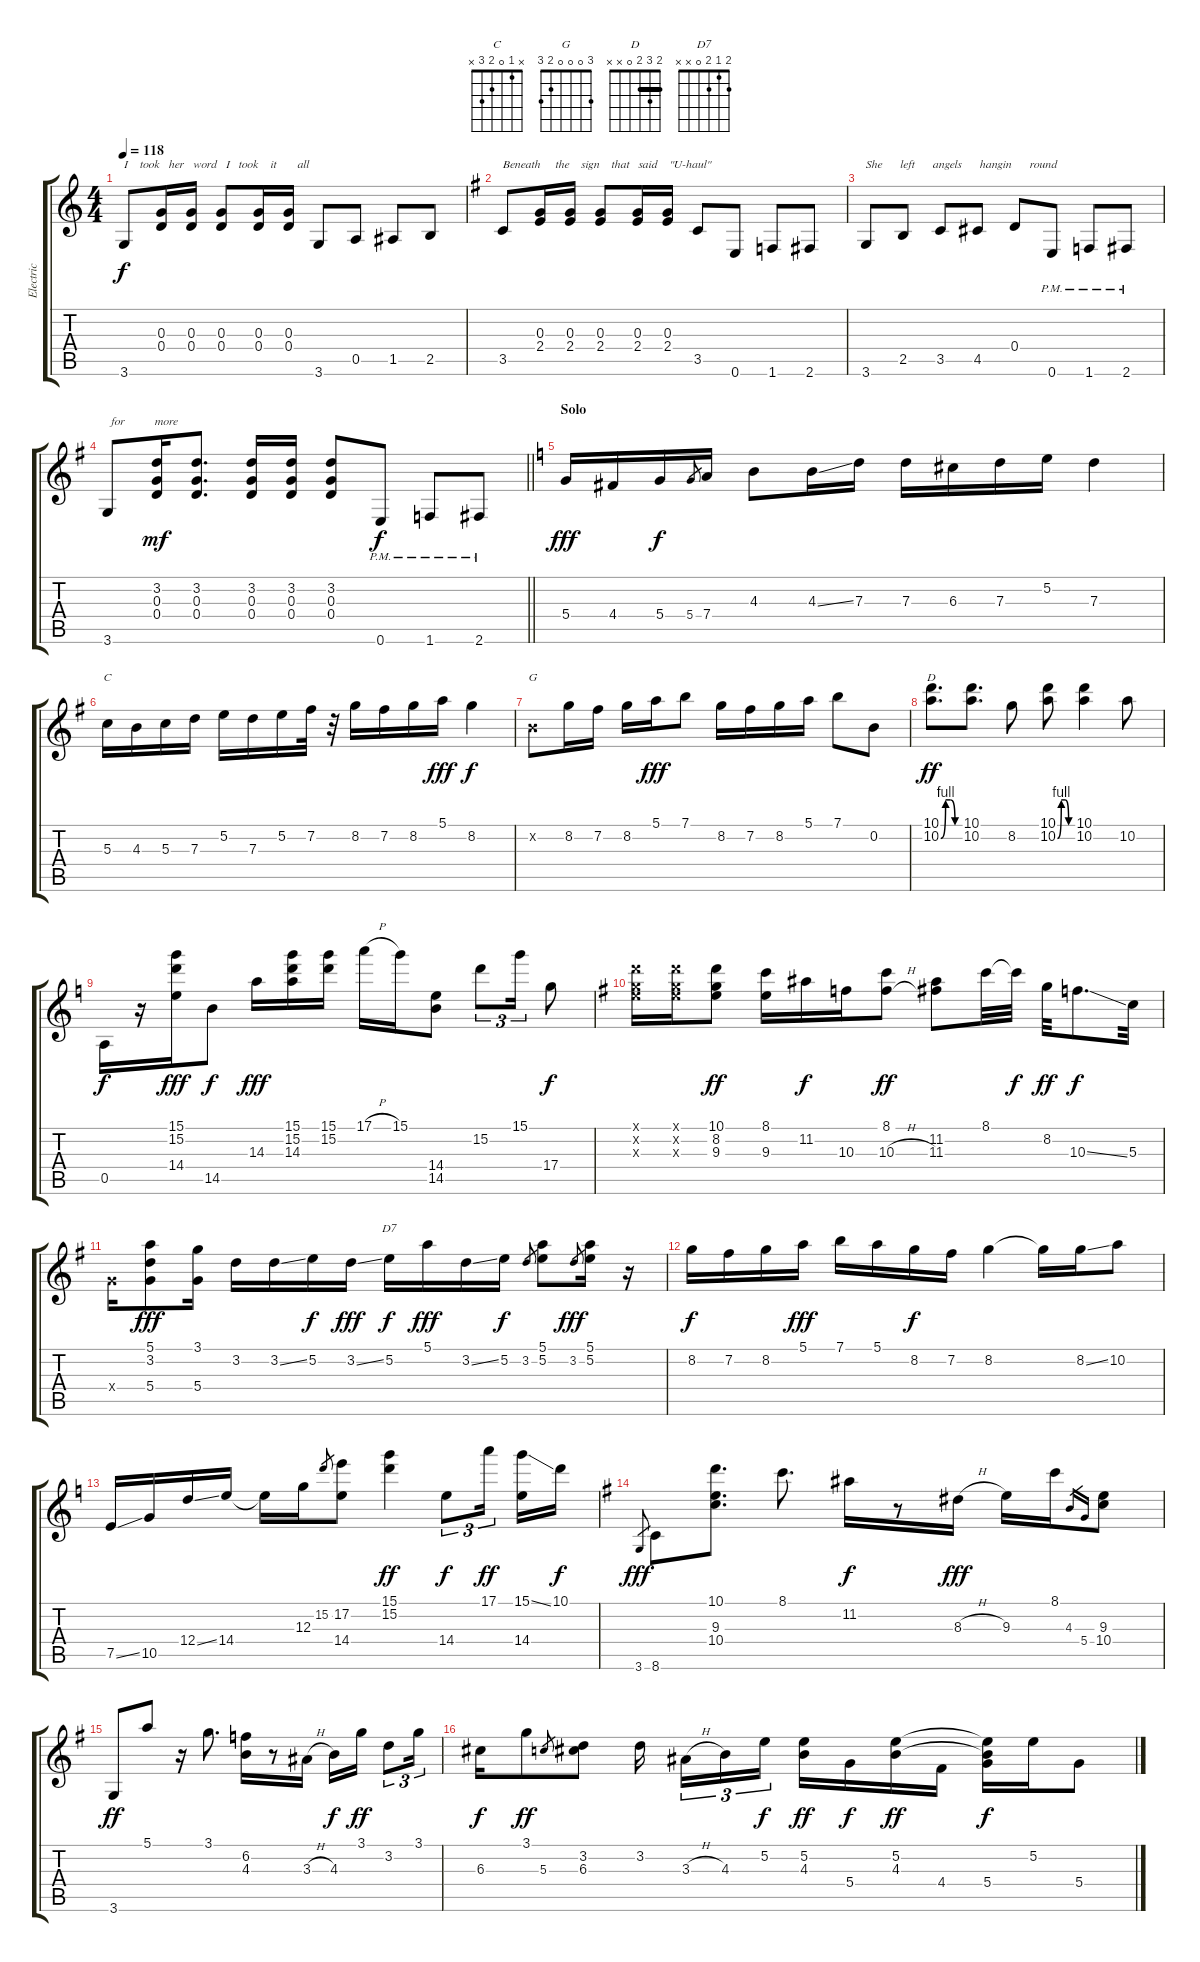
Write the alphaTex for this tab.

\track ("Electric" "Electric") {instrument electricguitarclean}
\staff {score tabs}
\tuning (E4 B3 G3 D3 A2 E2) {hide}
\chord ("C" x 1 0 2 3 x)
\chord ("G" 3 0 0 0 2 3)
\chord ("D" 2 3 2 0 x x) {barre 2}
\chord ("D7" 2 1 2 0 x x)
\ts (4 4)
\tempo 118
\clef g2
\ks c
3.6.8{txt "I    took   her   word   I   took    it       all" dy f} (0.3 0.4).16 (0.3 0.4).16 (0.3 0.4).8 (0.3 0.4).16 (0.3 0.4).16 3.6.8 0.5.8 1.5.8 2.5.8 |
\ks g
3.5.8{txt "Beneath     the    sign    that   said    \"U-haul\""} (0.3 2.4).16 (0.3 2.4).16 (0.3 2.4).8 (0.3 2.4).16 (0.3 2.4).16 3.5.8 0.6.8 1.6.8 2.6.8 |
3.6.8{txt "She      left      angels      hangin      round "} 2.5.8 3.5.8 4.5.8 0.4.8 0.6{pm}.8 1.6{pm}.8 2.6{pm}.8 |
\barLineRight lightlight
3.6.8{txt " for          more"} (3.2 0.3 0.4).16{dy mf} (3.2 0.3 0.4).8{d} (3.2 0.3 0.4).16 (3.2 0.3 0.4).16 (3.2 0.3 0.4).8 0.6{pm}.8{dy f} 1.6{pm}.8 2.6{pm}.8 |
\section ("" "Solo")
\ks c
5.4.16{dy fff} 4.4.16 5.4.16{dy f} 5.4.8{gr} 7.4.16 4.3.8 4.3{ss}.16 7.3.16 7.3.16 6.3.16 7.3.16 5.2.16 7.3.4 |
\ks g
5.3.16{ch "C"} 4.3.16 5.3.16 7.3.16 5.2.16 7.3.16 5.2.16 7.2.32 r.32 8.2.16 7.2.16 8.2.16 5.1.16{dy fff} 8.2.4{dy f} |
0.2{x}.8{ch "G"} 8.2.16 7.2.16 8.2.16 5.1.16{dy fff} 7.1.8 8.2.16 7.2.16 8.2.16 5.1.16 7.1.8 0.2.8 |
(10.1 10.2{be (custom 0 0 15 4 30 4 45 0 60 0)}).8{d ch "D" dy ff} (10.1 10.2).8{d} 8.2.8 (10.1 10.2{be (custom 0 0 15 4 30 4 45 0 60 0)}).8 (10.1 10.2).4 10.2.8 |
\ks c
0.5.16{dy f} r.16 (15.1 15.2 14.4).16{dy fff} 14.5.8{dy f} 14.3.16{dy fff} (15.1 15.2 14.3).16 (15.1 15.2).16 17.1{h}.16 15.1.16 (14.4 14.5).8 15.2.8{tu (3 2)} 15.1.16{tu (3 2)} 17.4.8{dy f} |
\ks g
(10.1{x} 8.2{x} 9.3{x}).16 (10.1{x} 8.2{x} 9.3{x}).16 (10.1 8.2 9.3).8{dy ff} (8.1 9.3).16 11.2.16{dy f} 10.3.16 (8.1 10.3{h}).8{dy ff} (11.2 11.3).8 8.1.32 8.1{t}.32{dy f} 8.2.32{dy ff} 10.3{ss}.8{d dy f} 5.3.32 |
5.4{x}.16 (5.1 3.2 5.4).8{dy fff} (3.1 5.4).16 3.2.16 3.2{ss}.16 5.2.16{dy f} 3.2{ss}.16{dy fff} 5.2.16{ch "D7" dy f} 5.1.16{dy fff} 3.2{ss}.16 5.2.16{dy f} 3.2.8{gr} (5.1 5.2).8 3.2.8{gr dy fff} (5.1 5.2).16 r.16 |
8.2.16{dy f} 7.2.16 8.2.16 5.1.16{dy fff} 7.1.16 5.1.16 8.2.16{dy f} 7.2.16 8.2.4 8.2{t}.16 8.2{ss}.16 10.2.8 |
\ks c
7.5{ss}.16 10.5.16 12.4{ss}.16 14.4.16 14.4{t}.16 12.3.16 15.2.8{gr} (17.2 14.4).8 (15.1 15.2).4{dy ff} 14.4.8{tu (3 2) dy f} 17.1.16{tu (3 2) dy ff beam splitsecondary} (15.1{ss} 14.4).16 10.1.16{dy f} |
\ks g
3.6.8{gr dy fff} 8.6.8 (10.1 9.3 10.4).8{d} 8.1.8{d} 11.2.16{dy f} r.8 8.3{h}.16{dy fff} 9.3.16 8.1.16 4.3.16{gr} 5.4.16{gr} (9.3 10.4).8 |
3.6.8{dy ff} 5.1.8 r.16 3.1.8{d} (6.2 4.3).16 r.8 3.3{h}.16 4.3.16{dy f} 3.1.16{dy ff} 3.2.8{tu (3 2)} 3.1.16{tu (3 2)} |
6.3.16{dy f} 3.1.8{dy ff} 5.3.8{gr} (3.2 6.3).8 3.2.16{beam splitsecondary} 3.3{h}.16{tu (3 2)} 4.3.16{tu (3 2)} 5.2.16{tu (3 2) dy f} (5.2 4.3).16{dy ff} 5.4.16{dy f} (5.2 4.3).16{dy ff} 4.4.16 (5.2{t} 4.3{t} 5.4).16{dy f} 5.2.16 5.4.8
